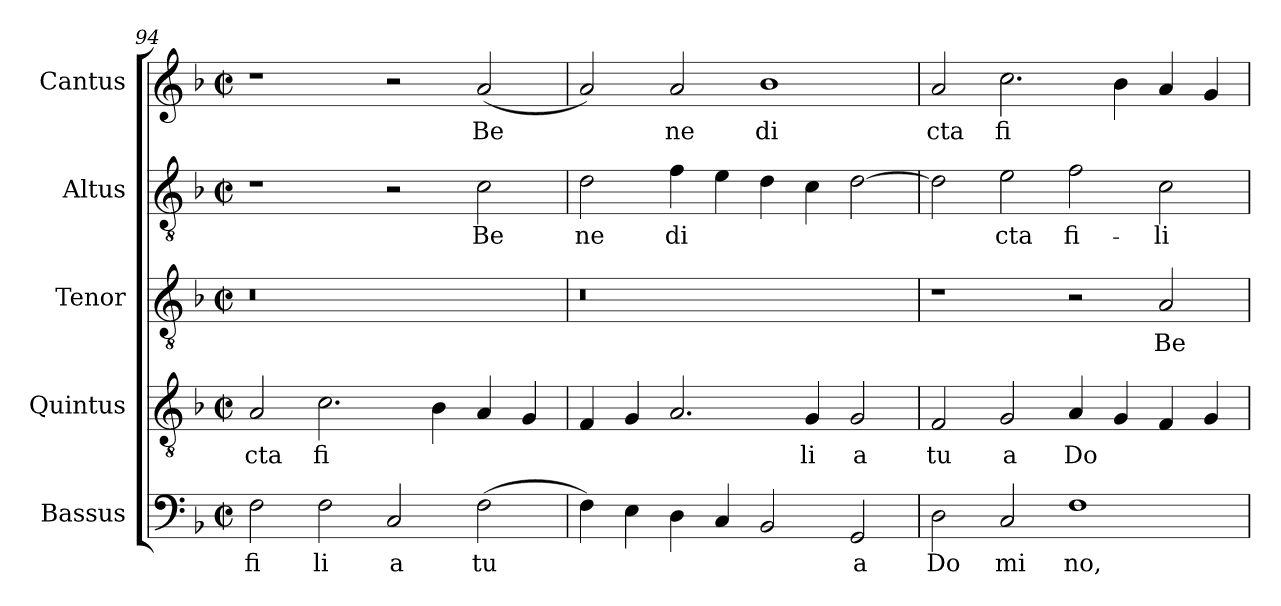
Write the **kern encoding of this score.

**kern	**text	**kern	**text	**kern	**text	**kern	**text	**kern	**text
*part5	*part5	*part4	*part4	*part3	*part3	*part2	*part2	*part1	*part1
*staff5	*staff5	*staff4	*staff4	*staff3	*staff3	*staff2	*staff2	*staff1	*staff1
*I"Bassus	*	*I"Quintus	*	*I"Tenor	*	*I"Altus	*	*I"Cantus	*
*clefF4	*	*clefGv2	*	*clefGv2	*	*clefGv2	*	*clefG2	*
*k[b-]	*	*k[b-]	*	*k[b-]	*	*k[b-]	*	*k[b-]	*
*F:	*	*F:	*	*F:	*	*F:	*	*F:	*
*M2/2	*	*M2/2	*	*M2/2	*	*M2/2	*	*M2/2	*
*met(c|)	*	*met(c|)	*	*met(c|)	*	*met(c|)	*	*met(c|)	*
=94	=94	=94	=94	=94	=94	=94	=94	=94	=94
!	!LO:LY:b:cj	!	!LO:LY:b:cj	!	!	!	!	!	!
2F\	fi	2A/	cta	0r	.	1r	.	1r	.
!	!LO:LY:b:cj	!	!LO:LY:b:cj	!	!	!	!	!	!
2F\	li	2.c\	fi	.	.	.	.	.	.
!	!LO:LY:b:cj	!	!	!	!	!	!	!	!
2C/	a	.	.	.	.	2r	.	2r	.
.	.	4B-\	.	.	.	.	.	.	.
!	!LO:LY:b:cj	!	!	!	!	!	!LO:LY:b:cj	!	!LO:LY:b
(>2F\	tu	4A/	.	.	.	2c\	Be	(<2a/	Be
.	.	4G/	.	.	.	.	.	.	.
=95	=95	=95	=95	=95	=95	=95	=95	=95	=95
!	!	!	!	!	!	!	!LO:LY:b:cj	!	!
4F\)	.	4F/	.	0r	.	2d\	ne	2a/)	.
4E\	.	4G/	.	.	.	.	.	.	.
!	!	!	!	!	!	!	!LO:LY:b:cj	!	!LO:LY:b:cj
4D\	.	2.A/	.	.	.	4f\	di	2a/	ne
4C/	.	.	.	.	.	4e\	.	.	.
!	!	!	!	!	!	!	!	!	!LO:LY:b:cj
2BB-/	.	.	.	.	.	4d\	.	1b-	di
!	!	!	!LO:LY:b:cj	!	!	!	!	!	!
.	.	4G/	li	.	.	4c\	.	.	.
!	!LO:LY:b:cj	!	!LO:LY:b:cj	!	!	!	!	!	!
2GG/	a	2G/	a	.	.	[>2d\	.	.	.
!!LO:LB:g=z
=96	=96	=96	=96	=96	=96	=96	=96	=96	=96
!	!LO:LY:b:cj	!	!LO:LY:b:cj	!	!	!	!	!	!LO:LY:b:cj
2D\	Do	2F/	tu	1r	.	2d\]	.	2a/	cta
!	!LO:LY:b:cj	!	!LO:LY:b:cj	!	!	!	!LO:LY:b:cj	!	!LO:LY:b:cj
2C/	mi	2G/	a	.	.	2e\	cta	2.cc\	fi
!	!LO:LY:b:cj	!	!LO:LY:b	!	!	!	!LO:LY:b:cj	!	!
1F	no,	4A/	Do	2r	.	2f\	fi-	.	.
.	.	4G/	.	.	.	.	.	4b-\	.
!	!	!	!	!	!LO:LY:b	!	!LO:LY:b:cj	!	!
.	.	4F/	.	2A/	Be-	2c\	-li-	4a/	.
.	.	4G/	.	.	.	.	.	4g/	.
=	=	=	=	=	=	=	=	=	=
*-	*-	*-	*-	*-	*-	*-	*-	*-	*-
